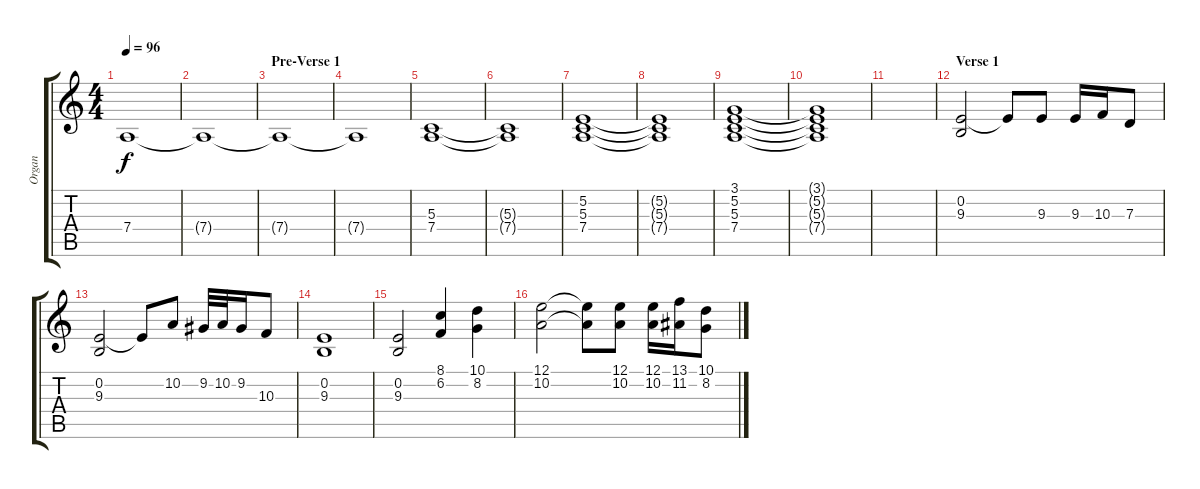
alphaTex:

\track ("Organ" "Organ") {instrument rockorgan}
\staff {score tabs}
\tuning (E4 B3 G3 D3 A2 E2) {hide}
\ts (4 4)
\tempo 96
\clef g2
\ks c
7.4.1{dy f instrument rockorgan} |
7.4{t}.1 |
\section ("" "Pre-Verse 1")
7.4{t}.1 |
7.4{t}.1 |
(5.3 7.4).1 |
(5.3{t} 7.4{t}).1 |
(5.2 5.3 7.4).1 |
(5.2{t} 5.3{t} 7.4{t}).1 |
(3.1 5.2 5.3 7.4).1 |
(3.1{t} 5.2{t} 5.3{t} 7.4{t}).1 |
|
\section ("" "Verse 1")
(0.2 9.3).2{volume 6 instrument synthstrings2} 9.3{t}.8 9.3.8 9.3.16 10.3.16 7.3.8 |
(0.2 9.3).2 9.3{t}.8 10.2.8 9.2.32 10.2.32 9.2.16 10.3.8 |
(0.2 9.3).1 |
(0.2 9.3).2 (8.1 6.2).4 (10.1 8.2).4 |
(12.1 10.2).2 (12.1{t} 10.2{t}).8 (12.1 10.2).8 (12.1 10.2).16 (13.1 11.2).16 (10.1 8.2).8
